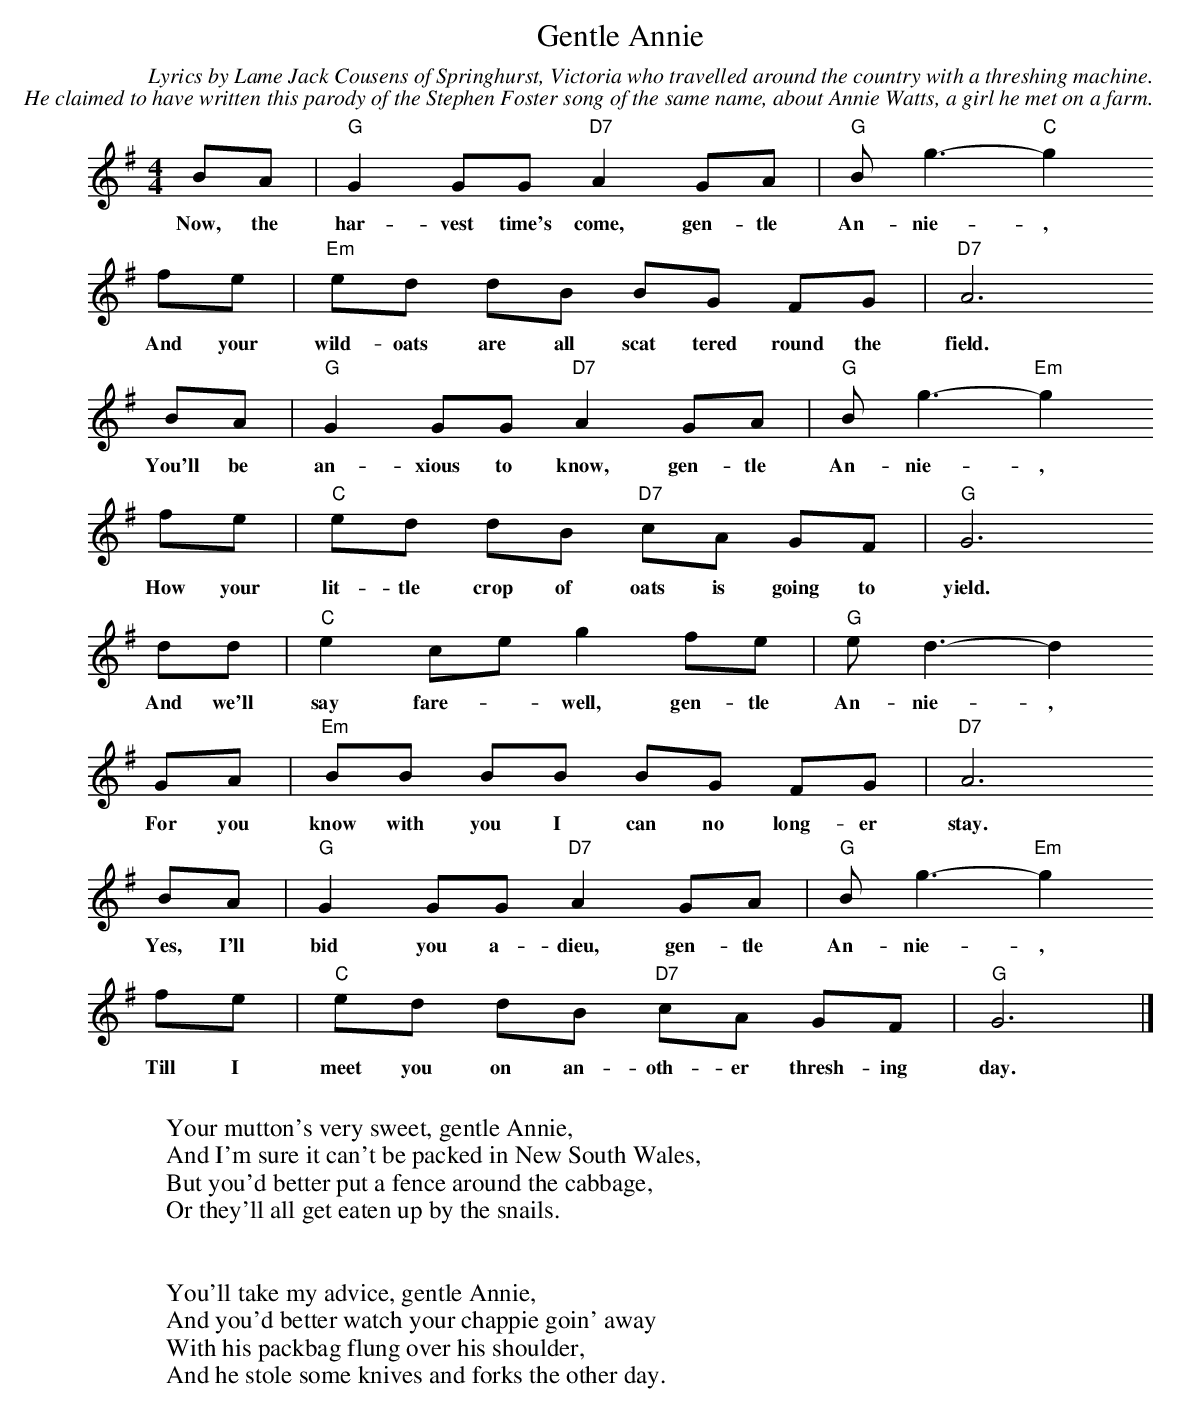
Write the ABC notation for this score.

X:1
T:Gentle Annie
C:Lyrics by Lame Jack Cousens of Springhurst, Victoria who travelled around the country with a threshing machine.
C:He claimed to have written this parody of the Stephen Foster song of the same name, about Annie Watts, a girl he met on a farm.
M:4/4
L:1/8
K:Gmaj
BA|"G"G2GG"D7"A2GA|"G"Bg3-"C"g2
w:Now, the har-vest time's come, gen-tle An-nie-,
fe|"Em"ed dB BG FG|"D7"A6
w:And your wild- oats are all scat tered round the field.
BA|"G"G2GG"D7"A2GA|"G"Bg3-"Em"g2
w:You'll be an-xious to know, gen-tle An-nie-,
fe|"C"ed dB "D7"cA GF|"G"G6
w:How your lit-tle crop of oats is going to yield.
dd|"C"e2ceg2fe|"G"ed3-d2
w:And we'll say fare--well, gen-tle An-nie-,
GA|"Em"BB BB BG FG|"D7"A6
w:For you know with you I can no long-er stay.
BA|"G"G2GG"D7"A2GA|"G"Bg3-"Em"g2
w: Yes, I'll bid you a-dieu, gen-tle An-nie-,
fe|"C"ed dB "D7"cA GF|"G"G6|]
w:Till I meet you on an-oth-er thresh-ing day.
W:
W:Your mutton's very sweet, gentle Annie,
W:And I'm sure it can't be packed in New South Wales,
W:But you'd better put a fence around the cabbage,
W:Or they'll all get eaten up by the snails.
W:
W:
W:You'll take my advice, gentle Annie,
W:And you'd better watch your chappie goin' away
W:With his packbag flung over his shoulder,
W:And he stole some knives and forks the other day.
